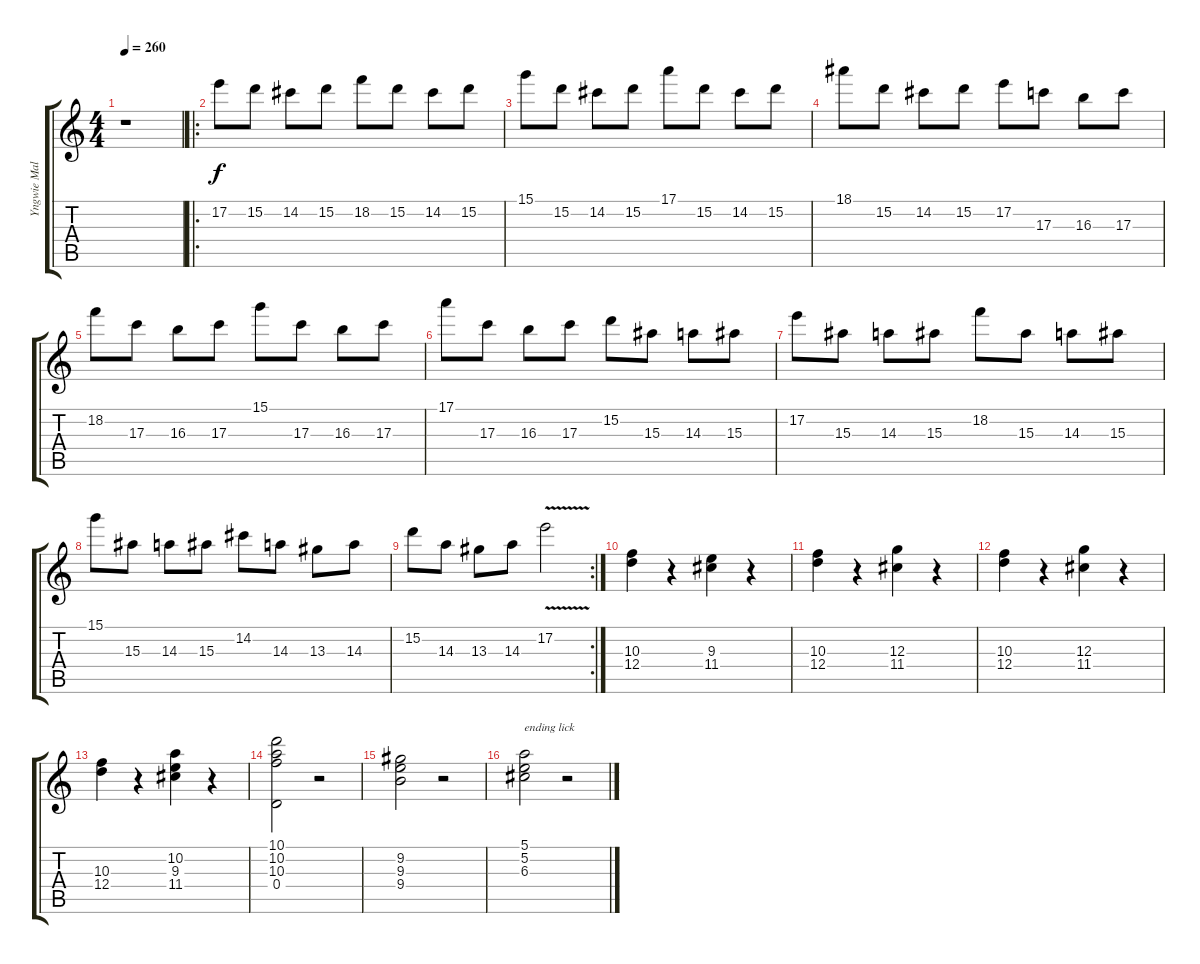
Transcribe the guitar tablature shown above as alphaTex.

\track ("Yngwie Malmsteen Solo Guitar" "Yngwie Mal") {instrument acousticguitarsteel}
\staff {score tabs}
\tuning (E4 B3 G3 D3 A2 E2) {hide}
\ts (4 4)
\tempo 260
\clef g2
\ks c
r.1{dy f} |
\ro
17.2.8 15.2.8 14.2.8 15.2.8 18.2.8 15.2.8 14.2.8 15.2.8 |
15.1.8 15.2.8 14.2.8 15.2.8 17.1.8 15.2.8 14.2.8 15.2.8 |
18.1.8 15.2.8 14.2.8 15.2.8 17.2.8 17.3.8 16.3.8 17.3.8 |
18.2.8 17.3.8 16.3.8 17.3.8 15.1.8 17.3.8 16.3.8 17.3.8 |
17.1.8 17.3.8 16.3.8 17.3.8 15.2.8 15.3.8 14.3.8 15.3.8 |
17.2.8 15.3.8 14.3.8 15.3.8 18.2.8 15.3.8 14.3.8 15.3.8 |
15.1.8 15.3.8 14.3.8 15.3.8 14.2.8 14.3.8 13.3.8 14.3.8 |
\rc 2
15.2.8 14.3.8 13.3.8 14.3.8 17.2{v}.2 |
(10.3 12.4).4 r.4 (9.3 11.4).4 r.4 |
(10.3 12.4).4 r.4 (12.3 11.4).4 r.4 |
(10.3 12.4).4 r.4 (12.3 11.4).4 r.4 |
(10.3 12.4).4 r.4 (10.2 9.3 11.4).4 r.4 |
(10.1 10.2 10.3 0.4).2 r.2 |
(9.2 9.3 9.4).2 r.2 |
(5.1 5.2 6.3).2{txt "ending lick"} r.2
